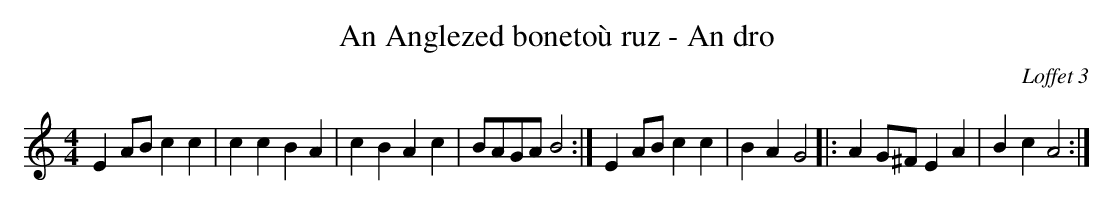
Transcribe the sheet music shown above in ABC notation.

X:1
T:An Anglezed bonetoù ruz - An dro
C:Loffet 3
M:4/4
L:1/4
K:C
EA/B/ cc|cc BA|cB Ac|B/A/G/A/ B2:|\
EA/B/ cc|BA G2|:AG/^F/ EA|Bc A2:|
